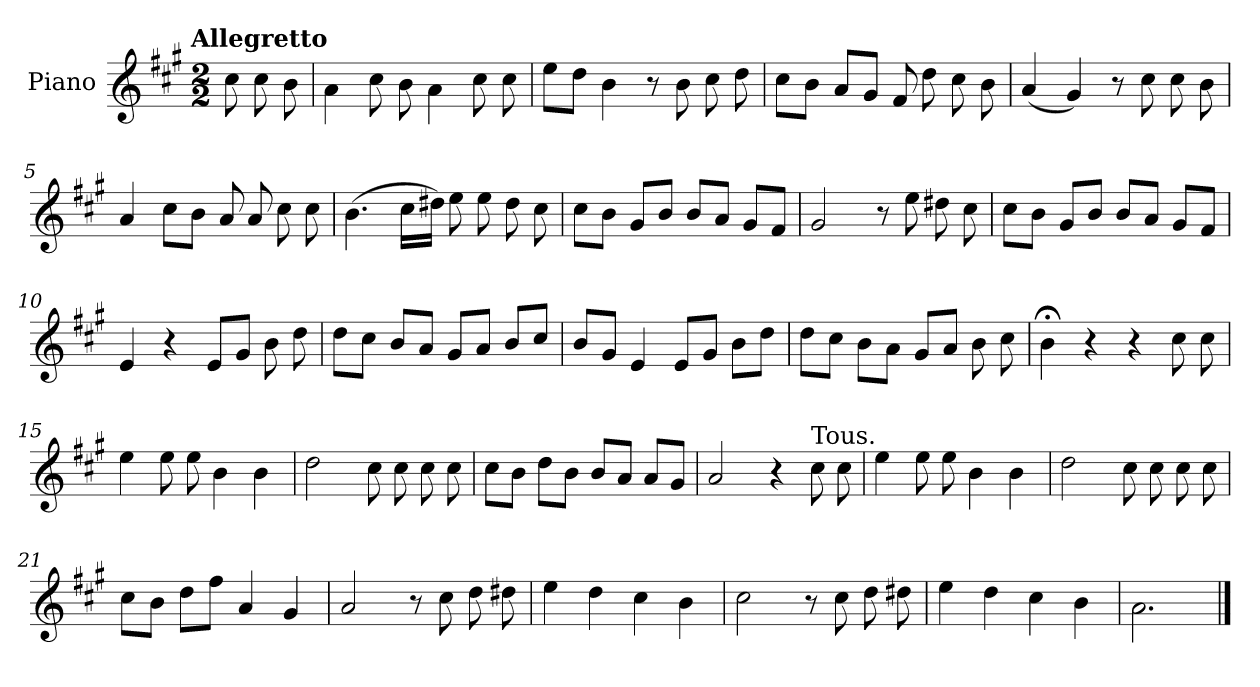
**kern
*part1
*staff1
*I"Piano
*I'Pno.
*clefG2
*k[f#c#g#]
!!LO:TX:omd:t=Allegretto
*M2/2
*MM116
=
8cc#\
8cc#\
8b\
=1
4a\
8cc#\
8b\
4a\
8cc#\
8cc#\
=2
8ee\L
8dd\J
4b\
8r
8b\
8cc#\
8dd\
=3
8cc#\L
8b\J
8a/L
8g#/J
8f#/
8dd\
8cc#\
8b\
!!LO:LB:g=z
=4
(<4a/
4g#/)
8r
8cc#\
8cc#\
8b\
=5
4a/
8cc#\L
8b\J
8a/
8a/
8cc#\
8cc#\
=6
(>4.b\
16cc#\LL
16dd#X\JJ)
8ee\
8ee\
8dd#\
8cc#\
=7
8cc#\L
8b\J
8g#/L
8b/J
8b/L
8a/J
8g#/L
8f#/J
!!LO:LB:g=z
=8
2g#/
8r
8ee\
8dd#X\
8cc#\
=9
8cc#\L
8b\J
8g#/L
8b/J
8b/L
8a/J
8g#/L
8f#/J
=10
4e/
4r
8e/L
8g#/J
8b\
8dd\
=11
8dd\L
8cc#\J
8b/L
8a/J
8g#/L
8a/J
8b/L
8cc#/J
!!LO:LB:g=z
=12
8b/L
8g#/J
4e/
8e/L
8g#/J
8b\L
8dd\J
=13
8dd\L
8cc#\J
8b\L
8a\J
8g#/L
8a/J
8b\
8cc#\
=14
4b;<\
4r
4r
8cc#\
8cc#\
=15
4ee\
8ee\
8ee\
4b\
4b\
!!LO:LB:g=z
=16
2dd\
8cc#\
8cc#\
8cc#\
8cc#\
=17
8cc#\L
8b\J
8dd\L
8b\J
8b/L
8a/J
8a/L
8g#/J
=18
2a/
4r
!LO:TX:a:t=Tous.
8cc#\
8cc#\
=19
4ee\
8ee\
8ee\
4b\
4b\
=20
2dd\
8cc#\
8cc#\
8cc#\
8cc#\
!!LO:LB:g=z
=21
8cc#\L
8b\J
8dd\L
8ff#\J
4a/
4g#/
=22
2a/
8r
8cc#\
8dd\
8dd#X\
=23
4ee\
4dd\
4cc#\
4b\
=24
2cc#\
8r
8cc#\
8dd\
8dd#X\
=25
4ee\
4dd\
4cc#\
4b\
=26
2.a\
==
*-
